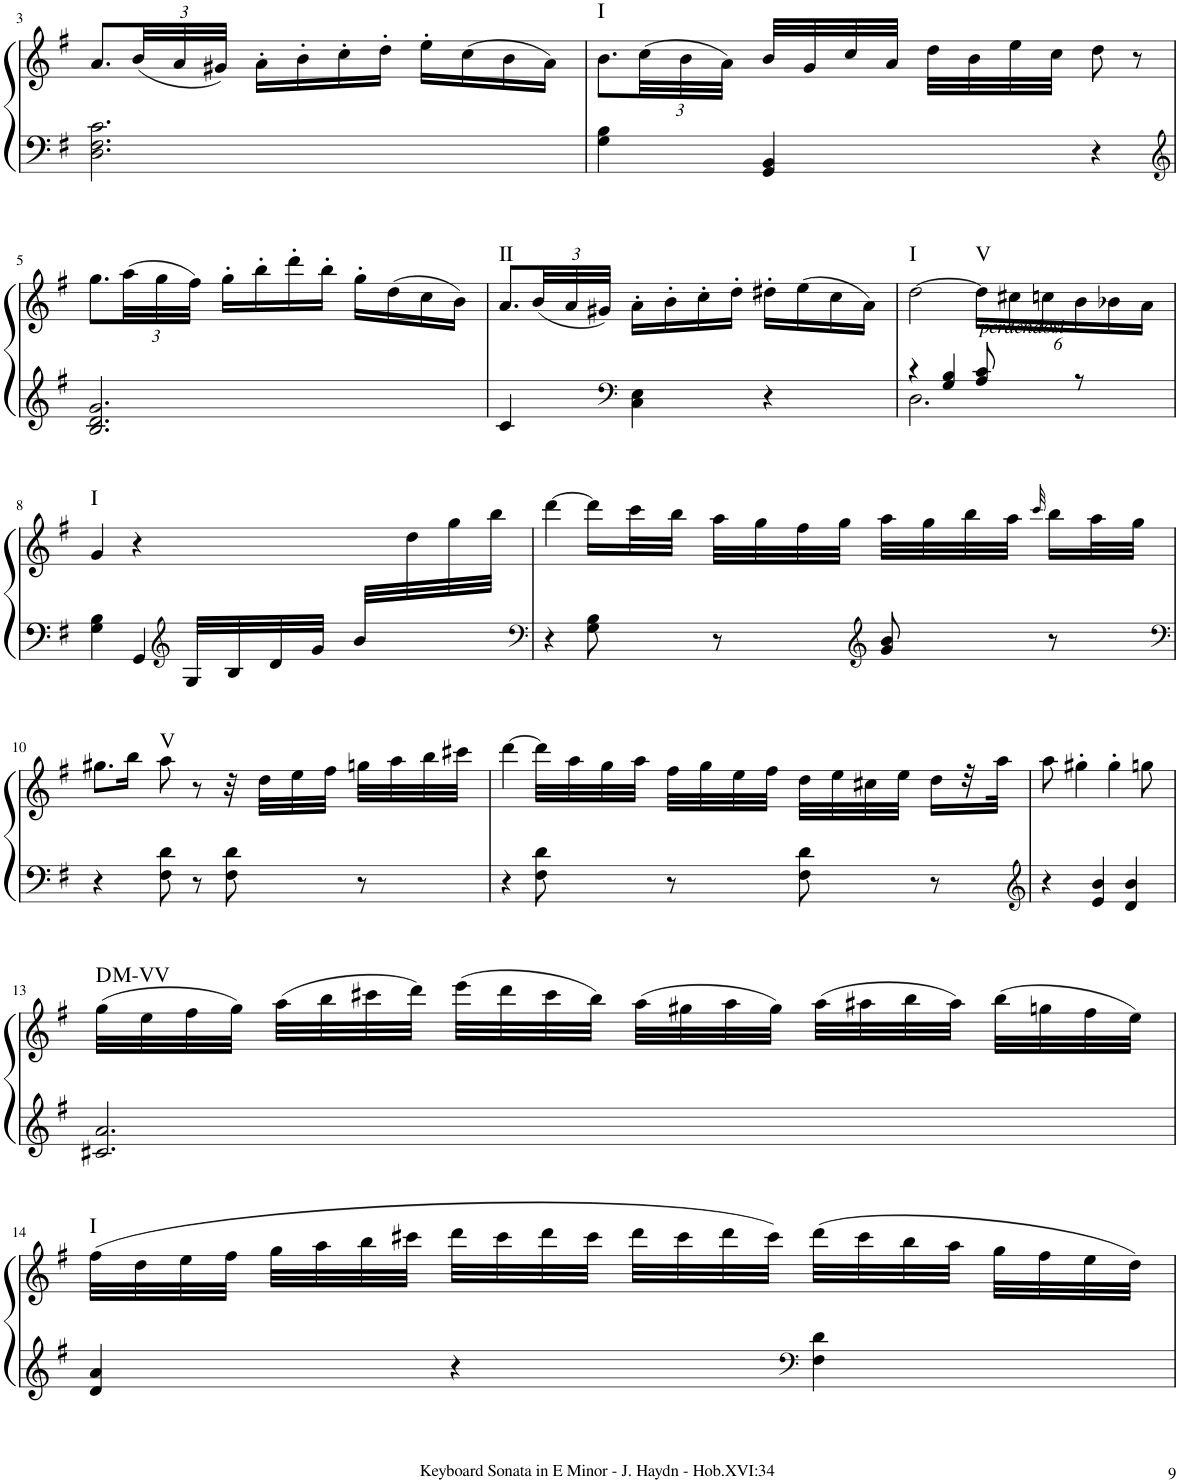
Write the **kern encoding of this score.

**kern	**kern	**harte
*part1	*part1	*part1
*staff2	*staff1	*
*I"Piano	*	*
*I'Pno.	*	*
!!LO:PB:g=z
*clefF4	*clefG2	*
*k[f#]	*k[f#]	*
*M3/4	*M3/4	*
=3	=3	=3
2.D\ 2.F#\ 2.c\	8.a/L	.
*	*Xbrackettup	*
.	(48b/LL	.
.	48a/	.
.	48g#X/JJJ)	.
.	16a'\LL	.
.	16b'\	.
.	16cc'\	.
.	16dd'\JJ	.
.	16ee'\LL	.
.	(16cc\	.
.	16b\	.
.	16a\JJ)	.
=4	=4	=4
!	!	!LO:H:kt=I
4G\ 4B\	8.b\L	N
.	(48cc\LL	.
.	48b\	.
.	48a\JJJ)	.
4GG/ 4BB/	32b/LLL	.
.	32g/	.
.	32cc/	.
.	32a/JJJ	.
.	32dd\LLL	.
.	32b\	.
.	32ee\	.
.	32cc\JJJ	.
4r	8dd\	.
.	8r	.
!!LO:LB:g=z
=5	=5	=5
*clefG2	*	*
2.B/ 2.d/ 2.g/	8.gg\L	.
.	(48aa\LL	.
.	48gg\	.
.	48ff#\JJJ)	.
.	16gg'\LL	.
.	16bb'\	.
.	16ddd'\	.
.	16bb'\JJ	.
.	16gg'\LL	.
.	(16dd\	.
.	16cc\	.
.	16b\JJ)	.
=6	=6	=6
!	!	!LO:H:kt=II
4c/	8.a/L	N
.	(48b/LL	.
.	48a/	.
.	48g#X/JJJ)	.
*clefF4	*	*
4C\ 4E\	16a'\LL	.
.	16b'\	.
.	16cc'\	.
.	16dd'\JJ	.
4r	16dd#X'\LL	.
.	(16ee\	.
.	16cc\	.
.	16a\JJ)	.
=7	=7	=7
*^	*	*
!	!	!	!LO:H:kt=I
4r	2.D\	[2dd\	N
4G/ 4B/	.	.	.
!	!	!LO:TX:b:i:t=perdendosi	!LO:H:kt=V
8A/ 8c/	.	24dd\LL]	N
.	.	24cc#X\	.
.	.	24ccn\	.
8r	.	24b\	.
.	.	24b-X\	.
.	.	24a\JJ	.
!!LO:LB:g=z
=8	=8	=8	=8
!	!	!	!LO:H:kt=I
8ryy	4G\ 4B\	4g/	N
.	4GG/	4r	.
*clefG2	*	*	*
.	32G/LLL	8ryy	.
.	32B/	.	.
.	32d/	.	.
.	32g/JJJ	.	.
32b/LLL	8ryy	32ryy	.
16.ryy	.	32dd\	.
.	.	32gg\	.
.	.	32bb\JJJ	.
*v	*v	*	*
=9	=9	=9
*clefF4	*	*
4r	[4ddd\	.
8G\ 8B\	16ddd\LL]	.
.	32ccc\L	.
.	32bb\JJJ	.
8r	32aa\LLL	.
.	32gg\	.
.	32ff#\	.
.	32gg\JJJ	.
*clefG2	*	*
8g/ 8b/	32aa\LLL	.
.	32gg\	.
.	32bb\	.
.	32aa\JJJ	.
.	32qccc/	.
8r	16bb\LL	.
.	32aa\L	.
.	32gg\JJJ	.
!!LO:LB:g=z
=10	=10	=10
*clefF4	*	*
4r	8.gg#X\L	.
.	16bb\Jk	.
!	!	!LO:H:kt=V
8F#\ 8d\	8aa\	N
8r	8r	.
8F#\ 8d\	32r	.
.	32dd\LLL	.
.	32ee\	.
.	32ff#\JJJ	.
8r	32ggn\LLL	.
.	32aa\	.
.	32bb\	.
.	32ccc#X\JJJ	.
=11	=11	=11
4r	[4ddd\	.
8F#\ 8d\	32ddd\LLL]	.
.	32aa\	.
.	32gg\	.
.	32aa\JJJ	.
8r	32ff#\LLL	.
.	32gg\	.
.	32ee\	.
.	32ff#\JJJ	.
8F#\ 8d\	32dd\LLL	.
.	32ee\	.
.	32cc#X\	.
.	32ee\JJJ	.
8r	16dd\LL	.
.	32r	.
.	32aa\JJJ	.
=12	=12	=12
*clefG2	*	*
4r	8aa\	.
.	4gg#X'\	.
4e/ 4b/	.	.
.	4gg#'\	.
4d/ 4b/	.	.
.	8ggn\	.
!!LO:LB:g=z
=13	=13	=13
!	!	!LO:H:kt=M
2.c#X/ 2.a/	(32gg\LLL	D:maj
.	32ee\	.
.	32ff#\	.
.	32gg\JJJ)	.
.	(32aa\LLL	.
.	32bb\	.
.	32ccc#X\	.
.	32ddd\JJJ)	.
.	(32eee\LLL	.
.	32ddd\	.
.	32ccc#\	.
.	32bb\JJJ)	.
.	(32aa\LLL	.
.	32gg#X\	.
.	32aa\	.
.	32gg#\JJJ)	.
.	(32aa\LLL	.
.	32aa#X\	.
.	32bb\	.
.	32aa#\JJJ)	.
.	(32bb\LLL	.
.	32ggn\	.
.	32ff#\	.
.	32ee\JJJ)	.
!!LO:LB:g=z
=14	=14	=14
!	!	!LO:H:kt=I
4d/ 4a/	(32ff#\LLL	N
.	32dd\	.
.	32ee\	.
.	32ff#\JJJ	.
.	32gg\LLL	.
.	32aa\	.
.	32bb\	.
.	32ccc#X\JJJ	.
4r	32ddd\LLL	.
.	32ccc#\	.
.	32ddd\	.
.	32ccc#\JJJ	.
.	32ddd\LLL	.
.	32ccc#\	.
.	32ddd\	.
.	32ccc#\JJJ)	.
*clefF4	*	*
4F#\ 4d\	(32ddd\LLL	.
.	32ccc#\	.
.	32bb\	.
.	32aa\JJJ	.
.	32gg\LLL	.
.	32ff#\	.
.	32ee\	.
.	32dd\JJJ)	.
=	=	=
*-	*-	*-
